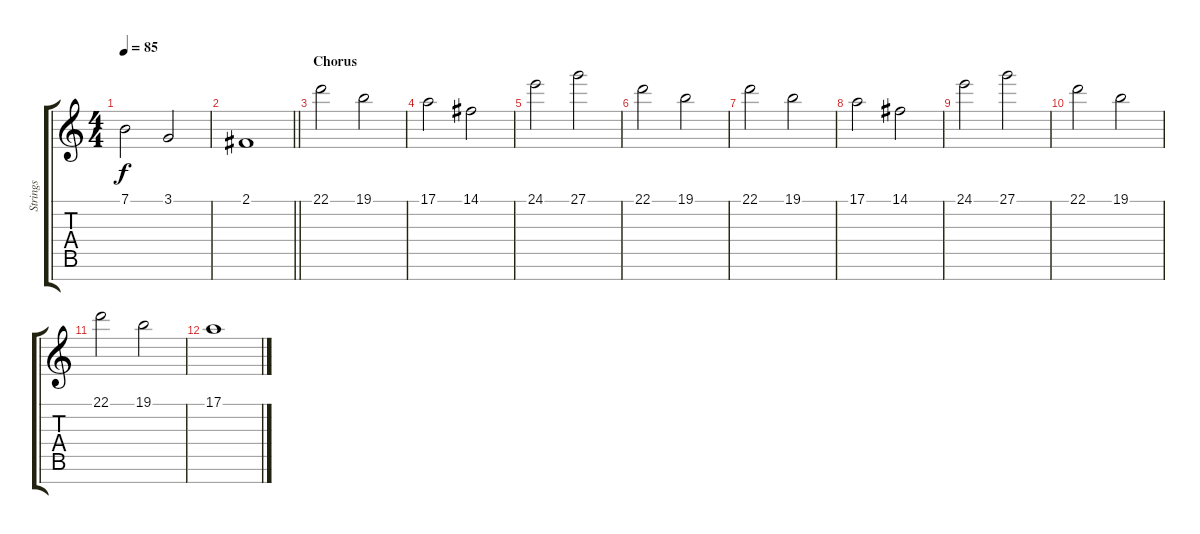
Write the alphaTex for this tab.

\track ("Strings" "Strings") {instrument stringensemble1}
\staff {score tabs}
\tuning (E4 B3 G3 D3 A2 E2 B1) {hide}
\ts (4 4)
\tempo 85
\clef g2
\ks c
7.1.2{dy f} 3.1.2 |
\barLineRight lightlight
2.1.1 |
\section ("" "Chorus")
22.1.2 19.1.2 |
17.1.2 14.1.2 |
24.1.2 27.1.2 |
22.1.2 19.1.2 |
22.1.2 19.1.2 |
17.1.2 14.1.2 |
24.1.2 27.1.2 |
22.1.2 19.1.2 |
22.1.2 19.1.2 |
17.1.1
